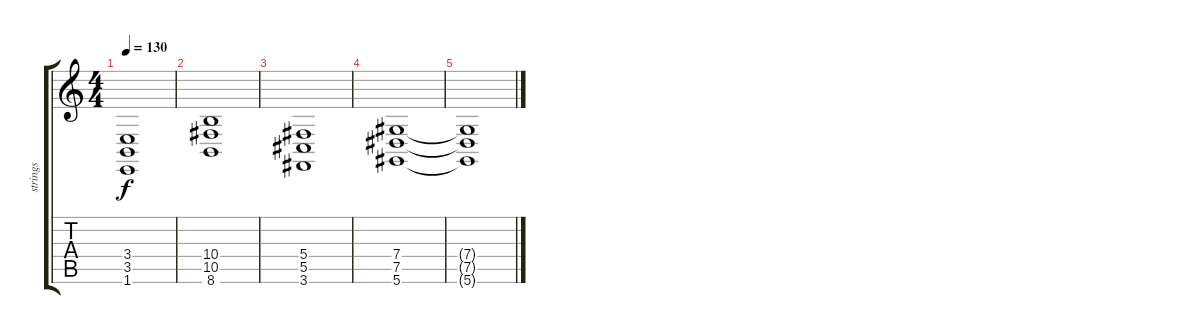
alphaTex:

\track ("strings" "strings") {instrument synthstrings1}
\staff {score tabs}
\tuning (Eb4 Bb3 Gb3 Db3 Ab2 Eb2) {hide}
\ts (4 4)
\tempo 130
\clef g2
\ks c
(3.4{t} 3.5{t} 1.6{t}).1{dy f} |
(10.4 10.5 8.6).1 |
(5.4 5.5 3.6).1 |
(7.4 7.5 5.6).1 |
(7.4{t} 7.5{t} 5.6{t}).1
